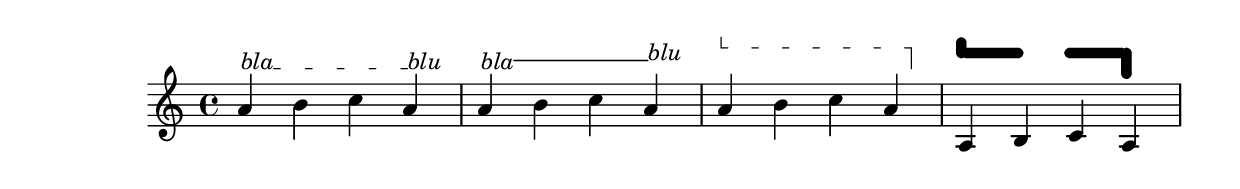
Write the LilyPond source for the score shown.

%% Do not edit this file; it is automatically
%% generated from LSR http://lsr.dsi.unimi.it
%% This file is in the public domain.
\version "2.13.16"

\header {
  lsrtags = "expressive-marks, text, tweaks-and-overrides"

%% Translation of GIT committish: 00ef2ac3dd16e21c9ffdffaa4d6d043a3f1a76e6
  texidoces = "
Las instrucciones @code{\\startTextSpan} y @code{\\stopTextSpan}
permiten la creación de elementos de extensión textuales tan
fácilmente como indicaciones de pedal u
octavaciones. Sobreescribimos ciertas propiedades del objeto
@code{TextSpanner} para modificar su salida.

"
  doctitlees = "Crear elementos de extensión textuales"

  texidoc = "
The @code{\\startTextSpan} and @code{\\stopTextSpan} commands allow the
creation of text spanners as easily as pedal indications or
octavations. Override some properties of the @code{TextSpanner} object
to modify its output.

"
  doctitle = "Creating text spanners"
} % begin verbatim

\paper { ragged-right = ##f }

\relative c'' {
  \override TextSpanner #'(bound-details left text) = #"bla"
  \override TextSpanner #'(bound-details right text) = #"blu"
  a4 \startTextSpan
  b4 c
  a4 \stopTextSpan

  \override TextSpanner #'style = #'line
  \once \override TextSpanner
    #'(bound-details left stencil-align-dir-y) = #CENTER
  a4 \startTextSpan
  b4 c
  a4 \stopTextSpan

  \override TextSpanner #'style = #'dashed-line
  \override TextSpanner #'(bound-details left text) =
    \markup { \draw-line #'(0 . 1) }
  \override TextSpanner #'(bound-details right text) =
    \markup { \draw-line #'(0 . -2) }
  \once \override TextSpanner #'(bound-details right padding) = #-2

  a4 \startTextSpan
  b4 c
  a4 \stopTextSpan

  \set Staff.middleCPosition = #-13
  \override TextSpanner #'dash-period = #10
  \override TextSpanner #'dash-fraction = #0.5
  \override TextSpanner #'thickness = #10
  a4 \startTextSpan
  b4 c
  a4 \stopTextSpan
}

